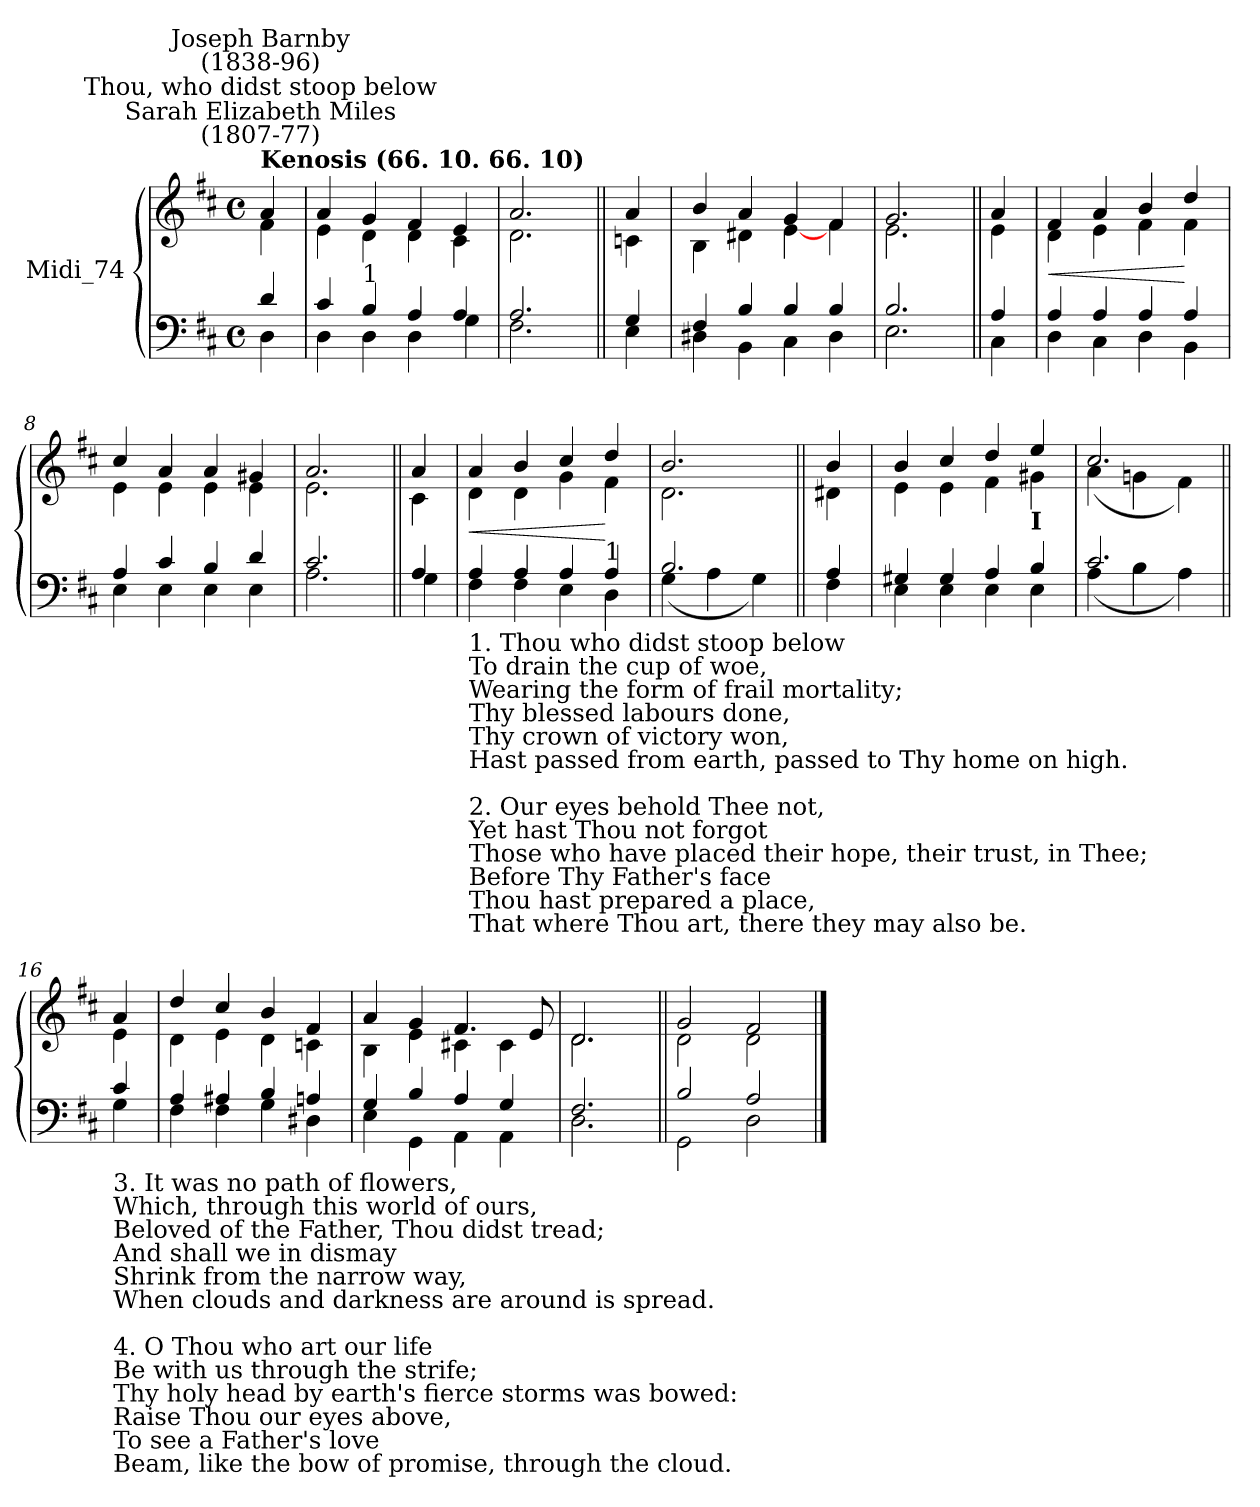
**kern	**kern	**dynam
*part2	*part1	*part1
*staff2	*staff1	*staff1
*I"Midi_74	*I"Midi_74	*
*clefF4	*clefG2	*
*k[f#c#]	*k[f#c#]	*
*D:	*D:	*
*M4/4	*M4/4	*
*met(c)	*met(c)	*
=	=	=
*^	*^	*
!	!	!LO:TX:a:B:t=Kenosis (66. 10. 66. 10)	!	!
!	!	!LO:TX:a:cj:t=Sarah Elizabeth Miles\n(1807-77)	!	!
!	!	!LO:TX:a:cj:t=Thou, who didst stoop below	!	!
!	!	!LO:TX:a:cj:t=Joseph Barnby\n(1838-96)	!	!
4d/	4D\	4a/	4f#\	.
=1	=1	=1	=1	=1
4c#/	4D\	4a/	4e\	.
!	!	!LO:TX:b:t=1	!	!
4B/	4D\	4g/	4d\	.
4A/	4D\	4f#/	4d\	.
4A/	4G\	4e/	4c#\	.
=2	=2	=2	=2	=2
2.A/	2.F#\	2.a/	2.d\	.
=3||	=3||	=3||	=3||	=3||
4G/	4E\	4a/	4cn\	.
=4	=4	=4	=4	=4
4F#/	4D#X\	4b/	4B\	.
4B/	4BB\	4a/	4d#X\	.
4B/	4C#\	4g/	[4e\	.
4B/	4D#\	4f#/	4f#\	.
=5	=5	=5	=5	=5
2.B/	2.E\	2.g/	2.e\	.
=6||	=6||	=6||	=6||	=6||
4A/	4C#\	4a/	4e\	.
=7	=7	=7	=7	=7
!	!	!	!	!LO:HP:b
4A/	4D\	4f#/	4d\	<
4A/	4C#\	4a/	4e\	.
4A/	4D\	4b/	4f#\	.
4A/	4BB\	4dd/	4f#\	[
=8	=8	=8	=8	=8
4A/	4E\	4cc#/	4e\	.
4c#/	4E\	4a/	4e\	.
4B/	4E\	4a/	4e\	.
4d/	4E\	4g#X/	4e\	.
=9	=9	=9	=9	=9
2.c#/	2.A\	2.a/	2.e\	.
!!LO:LB:g=z	!!
=10||	=10||	=10||	=10||	=10||
4A/	4G\	4a/	4c#\	.
=11	=11	=11	=11	=11
!LO:TX:b:t=1. Thou who didst stoop below\nTo drain the cup of woe,\nWearing the form of frail mortality;\nThy blessed labours done,\nThy crown of victory won,\nHast passed from earth, passed to Thy home on high.\n\n2. Our eyes behold Thee not,\nYet hast Thou not forgot\nThose who have placed their hope, their trust, in Thee;\nBefore Thy Father's face\nThou hast prepared a place,\nThat where Thou art, there they may also be.	!	!	!	!
!	!	!	!	!LO:HP:b
4A/	4F#\	4a/	4d\	<
4A/	4F#\	4b/	4d\	.
4A/	4E\	4cc#/	4g\	.
!	!	!LO:TX:b:t=1	!	!
4A/	4D\	4dd/	4f#\	[
=12	=12	=12	=12	=12
2.B/	(<4G\	2.b/	2.d\	.
.	4A\	.	.	.
.	4G\)	.	.	.
=13||	=13||	=13||	=13||	=13||
4A/	4F#\	4b/	4d#X\	.
=14	=14	=14	=14	=14
4G#X/	4E\	4b/	4e\	.
4G#/	4E\	4cc#/	4e\	.
4A/	4E\	4dd/	4f#\	.
!	!	!LO:TX:b:B:t=I	!	!
4B/	4E\	4ee/	4g#X\	.
=15	=15	=15	=15	=15
2.c#/	(<4A\	2.cc#/	(<4a\	.
.	4B\	.	4gn\	.
.	4A\)	.	4f#\)	.
=16||	=16||	=16||	=16||	=16||
!LO:TX:b:t=3. It was no path of flowers,\nWhich, through this world of ours,\nBeloved of the Father, Thou didst tread;\nAnd shall we in dismay\nShrink from the narrow way,\nWhen clouds and darkness are around is spread.\n\n4. O Thou who art our life\nBe with us through the strife;\nThy holy head by earth's fierce storms was bowed&colon;\nRaise Thou our eyes above,\nTo see a Father's love\nBeam, like the bow of promise, through the cloud.	!	!	!	!
4c#/	4G\	4a/	4e\	.
=17	=17	=17	=17	=17
4A/	4F#\	4dd/	4d\	.
4A#X/	4F#\	4cc#/	4e\	.
4B/	4G\	4b/	4d\	.
4An/	4D#X\	4f#/	4cn\	.
=18	=18	=18	=18	=18
4G/	4E\	4a/	4B\	.
4B/	4GG\	4g/	4e\	.
4A/	4AA\	4.f#/	4c#X\	.
4G/	4AA\	.	4c#\	.
.	.	8e/	.	.
=19	=19	=19	=19	=19
2.F#/	2.D\	2.d/	2.d\	.
=20||	=20||	=20||	=20||	=20||
2B/	2GG\	2g/	2d\	.
2A/	2D\	2f#/	2d\	.
*v	*v	*	*	*
*	*v	*v	*
==	==	==
*-	*-	*-
